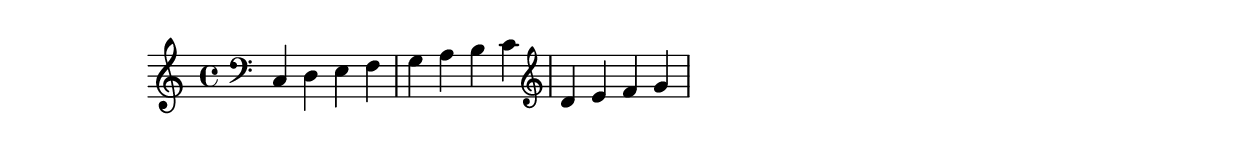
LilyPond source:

%% http://lsr.di.unimi.it/LSR/Item?id=792
%% see also http://lilypond.org/doc/v2.18/Documentation/notation/displaying-pitches

% Append markup in the text property to the grob
#(define (append-markup grob old-stencil)
  (ly:stencil-combine-at-edge
    old-stencil X RIGHT (ly:text-interface::print grob)))

trebleToBass = {
  \clef bass
  % Fake staff clef appearance
  \once \override Staff.Clef.glyph-name = #"clefs.G"
  \once \override Staff.Clef.Y-offset = #-1
  % Append change clef to the time signature
  \once \override Staff.TimeSignature.text = \markup {
    \hspace #1.2
    \raise #1
    \musicglyph #"clefs.F_change"
  }
  \once \override Staff.TimeSignature.stencil = #(lambda (grob)
    (append-markup grob (ly:time-signature::print grob)))
}

bassToTreble = {
  \clef treble
  % Fake staff clef appearance
  \once \override Staff.Clef.glyph-name = #"clefs.F"
  \once \override Staff.Clef.Y-offset = #1
  % Append change clef to the time signature
  \once \override Staff.TimeSignature.text = \markup {
    \hspace #1.2
    \lower #1
    \musicglyph #"clefs.G_change"
  }
  \once \override Staff.TimeSignature.stencil = #(lambda (grob)
    (append-markup grob (ly:time-signature::print grob)))
}

\relative c {
  \trebleToBass
  c4 d e f
  % This should not be visible
  \clef bass
  g a b c
  % This should be visible
  \clef treble
  d e f g
}
